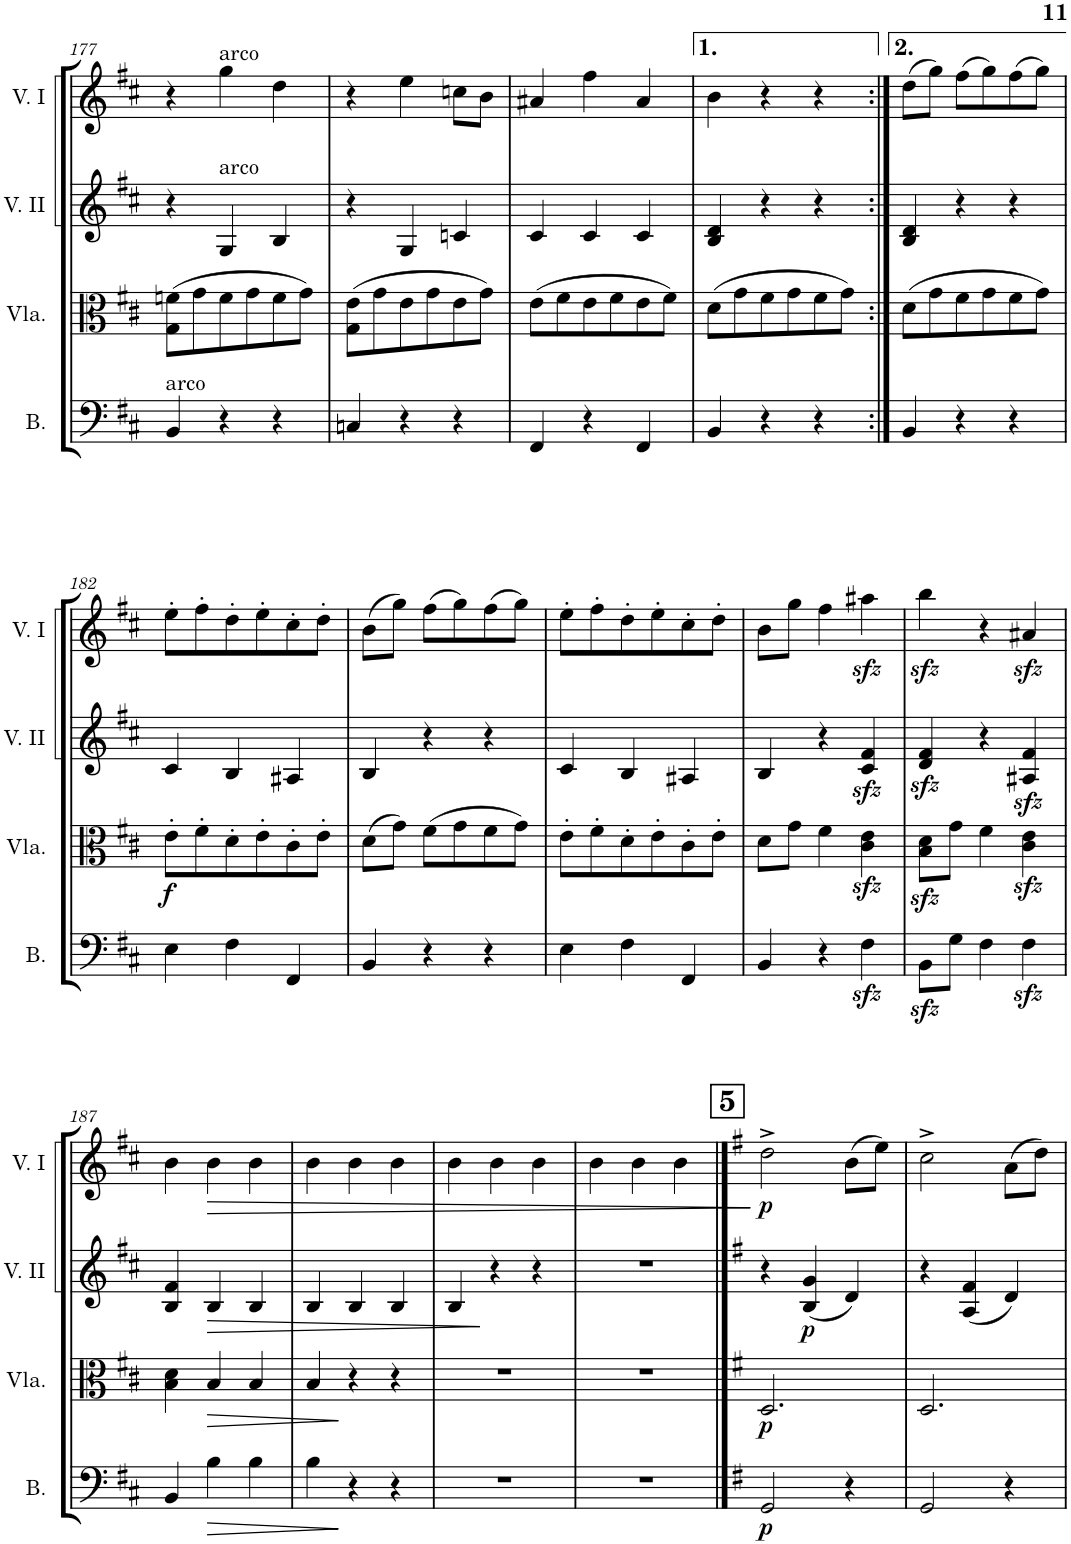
**kern	**dynam	**kern	**dynam	**kern	**dynam	**kern	**dynam
*part4	*part4	*part3	*part3	*part2	*part2	*part1	*part1
*staff4	*staff4	*staff3	*staff3	*staff2	*staff2	*staff1	*staff1
*I"Bassi	*	*I"Viola	*	*I"Violino II.	*	*I"Violino I	*
*I'B.	*	*I'Vla.	*	*I'V. II	*	*I'V. I	*
!!LO:PB:g=z
*clefF4	*	*clefC3	*	*clefG2	*	*clefG2	*
*k[f#c#]	*	*k[f#c#]	*	*k[f#c#]	*	*k[f#c#]	*
*M3/4	*	*M3/4	*	*M3/4	*	*M3/4	*
=177	=177	=177	=177	=177	=177	=177	=177
!LO:TX:a:t=arco	!	!	!	!	!	!	!
4BB/	.	(8G\ 8fn\L	.	4r	.	4r	.
.	.	8g\	.	.	.	.	.
!	!	!	!	!	!	!LO:TX:a:t=arco	!
!	!	!	!	!LO:TX:a:t=arco	!	!	!
4r	.	8f\	.	4G/	.	4gg\	.
.	.	8g\	.	.	.	.	.
4r	.	8f\	.	4B/	.	4dd\	.
.	.	8g\J)	.	.	.	.	.
=178	=178	=178	=178	=178	=178	=178	=178
4Cn/	.	(8G\ 8e\L	.	4r	.	4r	.
.	.	8g\	.	.	.	.	.
4r	.	8e\	.	4G/	.	4ee\	.
.	.	8g\	.	.	.	.	.
4r	.	8e\	.	4cn/	.	8ccn\L	.
.	.	8g\J)	.	.	.	8b\J	.
=179	=179	=179	=179	=179	=179	=179	=179
4FF#/	.	(8e\L	.	4c#/	.	4a#X/	.
.	.	8f#\	.	.	.	.	.
4r	.	8e\	.	4c#/	.	4ff#\	.
.	.	8f#\	.	.	.	.	.
4FF#/	.	8e\	.	4c#/	.	4a#/	.
.	.	8f#\J)	.	.	.	.	.
=180	=180	=180	=180	=180	=180	=180	=180
4BB/	.	(8d\L	.	4B/ 4d/	.	4b\	.
.	.	8g\	.	.	.	.	.
4r	.	8f#\	.	4r	.	4r	.
.	.	8g\	.	.	.	.	.
4r	.	8f#\	.	4r	.	4r	.
.	.	8g\J)	.	.	.	.	.
=181:|!	=181:|!	=181:|!	=181:|!	=181:|!	=181:|!	=181:|!	=181:|!
4BB/	.	(8d\L	.	4B/ 4d/	.	(8dd\L	.
.	.	8g\	.	.	.	8gg\J)	.
4r	.	8f#\	.	4r	.	(8ff#\L	.
.	.	8g\	.	.	.	8gg\)	.
4r	.	8f#\	.	4r	.	(8ff#\	.
.	.	8g\J)	.	.	.	8gg\J)	.
!!LO:LB:g=z
=182	=182	=182	=182	=182	=182	=182	=182
!	!	!	!LO:DY:b	!	!	!	!
4E\	.	8e'\L	f	4c#/	.	8ee'\L	.
.	.	8f#'\	.	.	.	8ff#'\	.
4F#\	.	8d'\	.	4B/	.	8dd'\	.
.	.	8e'\	.	.	.	8ee'\	.
4FF#/	.	8c#'\	.	4A#X/	.	8cc#'\	.
.	.	8e'\J	.	.	.	8dd'\J	.
=183	=183	=183	=183	=183	=183	=183	=183
4BB/	.	(8d\L	.	4B/	.	(8b\L	.
.	.	8g\J)	.	.	.	8gg\J)	.
4r	.	(8f#\L	.	4r	.	(8ff#\L	.
.	.	8g\	.	.	.	8gg\)	.
4r	.	8f#\	.	4r	.	(8ff#\	.
.	.	8g\J)	.	.	.	8gg\J)	.
=184	=184	=184	=184	=184	=184	=184	=184
4E\	.	8e'\L	.	4c#/	.	8ee'\L	.
.	.	8f#'\	.	.	.	8ff#'\	.
4F#\	.	8d'\	.	4B/	.	8dd'\	.
.	.	8e'\	.	.	.	8ee'\	.
4FF#/	.	8c#'\	.	4A#X/	.	8cc#'\	.
.	.	8e'\J	.	.	.	8dd'\J	.
=185	=185	=185	=185	=185	=185	=185	=185
4BB/	.	8d\L	.	4B/	.	8b\L	.
.	.	8g\J	.	.	.	8gg\J	.
4r	.	4f#\	.	4r	.	4ff#\	.
4F#zz<\	.	4c#\zz< 4e\zz<	.	4c#/zz< 4f#/zz<	.	4aa#Xzz<\	.
=186	=186	=186	=186	=186	=186	=186	=186
8BBzz<\L	.	8B\zz< 8d\zz<L	.	4d/zz< 4f#/zz<	.	4bbzz<\	.
8G\J	.	8g\J	.	.	.	.	.
4F#\	.	4f#\	.	4r	.	4r	.
4F#zz<\	.	4c#\zz< 4e\zz<	.	4A#X/zz< 4f#/zz<	.	4a#Xzz</	.
!!LO:LB:g=z
=187	=187	=187	=187	=187	=187	=187	=187
4BB/	.	4B\ 4d\	.	4B/ 4f#/	.	4b\	.
!	!LO:HP:b	!	!LO:HP:b	!	!LO:HP:b	!	!LO:HP:b
4B\	>	4B/	>	4B/	>	4b\	>
4B\	.	4B/	.	4B/	.	4b\	.
=188	=188	=188	=188	=188	=188	=188	=188
4B\	.	4B/	.	4B/	.	4b\	.
4r	]	4r	]	4B/	.	4b\	.
4r	.	4r	.	4B/	.	4b\	.
=189	=189	=189	=189	=189	=189	=189	=189
2.r	.	2.r	.	4B/	.	4b\	.
.	.	.	.	4r	]	4b\	.
.	.	.	.	4r	.	4b\	.
=190	=190	=190	=190	=190	=190	=190	=190
2.r	.	2.r	.	2.r	.	4b\	.
.	.	.	.	.	.	4b\	.
.	.	.	.	.	.	4b\	.
.	.	.	.	.	.	.	]
!!LO:REH:place=s1:a:B:cj:fs=14:t=5
==191	==191	==191	==191	==191	==191	==191	==191
*k[f#]	*	*k[f#]	*	*k[f#]	*	*k[f#]	*
!	!LO:DY:b	!	!LO:DY:b	!	!	!	!LO:DY:b
2GG/	p	2.D/	p	4r	.	2dd^\	p
!	!	!	!	!	!LO:DY:b	!	!
.	.	.	.	(4B/ 4g/	p	.	.
4r	.	.	.	4d/)	.	(8b\L	.
.	.	.	.	.	.	8ee\J)	.
=192	=192	=192	=192	=192	=192	=192	=192
2GG/	.	2.D/	.	4r	.	2cc^\	.
.	.	.	.	(4A/ 4f#/	.	.	.
4r	.	.	.	4d/)	.	(8a\L	.
.	.	.	.	.	.	8dd\J)	.
=	=	=	=	=	=	=	=
*-	*-	*-	*-	*-	*-	*-	*-
